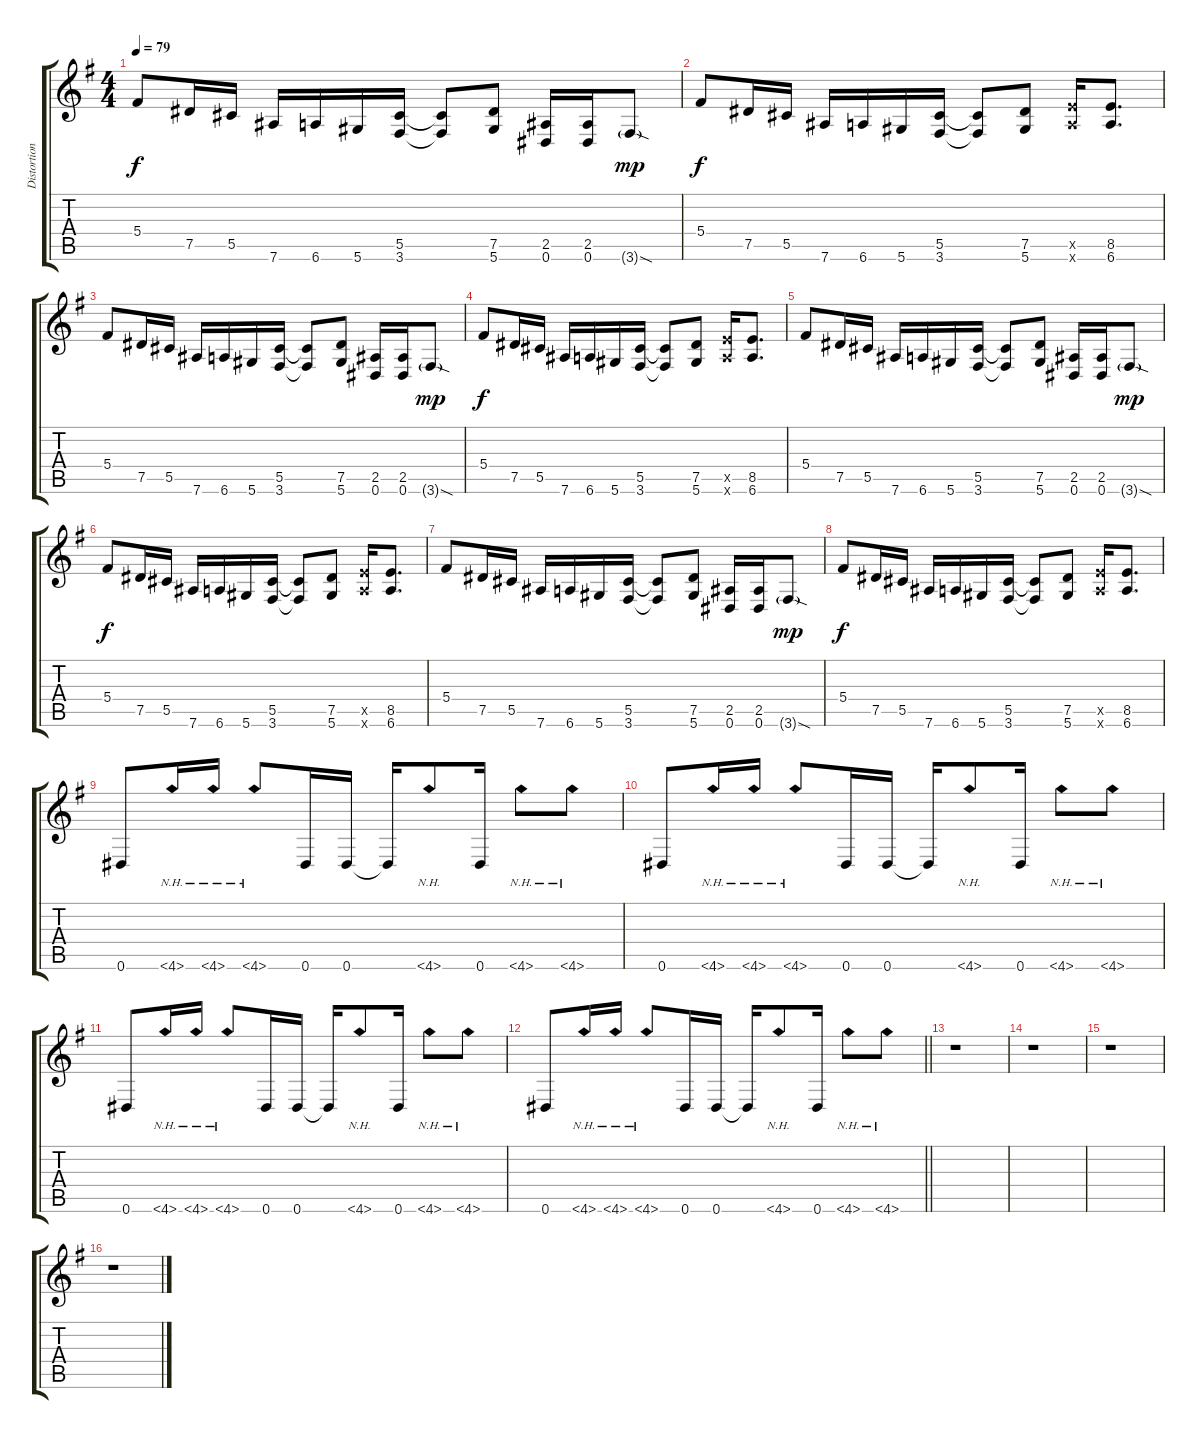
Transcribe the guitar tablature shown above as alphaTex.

\track ("Distortion" "Distortion") {instrument distortionguitar}
\staff {score tabs}
\tuning (Eb4 Bb3 Gb3 Db3 Ab2 Eb2) {hide}
\ts (4 4)
\tempo 79
\clef g2
\ks g
5.4.8{dy f instrument distortionguitar} 7.5.16 5.5.16 7.6.16 6.6.16 5.6.16 (5.5 3.6).16 (5.5{t} 3.6{t}).8 (7.5 5.6).8 (2.5 0.6).16 (2.5 0.6).16 3.6{sod g}.8{dy mp} |
5.4.8{dy f} 7.5.16 5.5.16 7.6.16 6.6.16 5.6.16 (5.5 3.6).16 (5.5{t} 3.6{t}).8 (7.5 5.6).8 (8.5{x} 6.6{x}).16 (8.5 6.6).8{d} |
5.4.8 7.5.16 5.5.16 7.6.16 6.6.16 5.6.16 (5.5 3.6).16 (5.5{t} 3.6{t}).8 (7.5 5.6).8 (2.5 0.6).16 (2.5 0.6).16 3.6{sod g}.8{dy mp} |
5.4.8{dy f} 7.5.16 5.5.16 7.6.16 6.6.16 5.6.16 (5.5 3.6).16 (5.5{t} 3.6{t}).8 (7.5 5.6).8 (8.5{x} 6.6{x}).16 (8.5 6.6).8{d} |
5.4.8 7.5.16 5.5.16 7.6.16 6.6.16 5.6.16 (5.5 3.6).16 (5.5{t} 3.6{t}).8 (7.5 5.6).8 (2.5 0.6).16 (2.5 0.6).16 3.6{sod g}.8{dy mp} |
5.4.8{dy f} 7.5.16 5.5.16 7.6.16 6.6.16 5.6.16 (5.5 3.6).16 (5.5{t} 3.6{t}).8 (7.5 5.6).8 (8.5{x} 6.6{x}).16 (8.5 6.6).8{d} |
5.4.8 7.5.16 5.5.16 7.6.16 6.6.16 5.6.16 (5.5 3.6).16 (5.5{t} 3.6{t}).8 (7.5 5.6).8 (2.5 0.6).16 (2.5 0.6).16 3.6{sod g}.8{dy mp} |
5.4.8{dy f} 7.5.16 5.5.16 7.6.16 6.6.16 5.6.16 (5.5 3.6).16 (5.5{t} 3.6{t}).8 (7.5 5.6).8 (8.5{x} 6.6{x}).16 (8.5 6.6).8{d} |
0.6.8 4.6{nh}.16 4.6{nh}.16 4.6{nh}.8 0.6.16 0.6.16 0.6{t}.16 4.6{nh}.8 0.6.16 4.6{nh}.8 4.6{nh}.8 |
0.6.8 4.6{nh}.16 4.6{nh}.16 4.6{nh}.8 0.6.16 0.6.16 0.6{t}.16 4.6{nh}.8 0.6.16 4.6{nh}.8 4.6{nh}.8 |
0.6.8 4.6{nh}.16 4.6{nh}.16 4.6{nh}.8 0.6.16 0.6.16 0.6{t}.16 4.6{nh}.8 0.6.16 4.6{nh}.8 4.6{nh}.8 |
\barLineRight lightlight
0.6.8 4.6{nh}.16 4.6{nh}.16 4.6{nh}.8 0.6.16 0.6.16 0.6{t}.16 4.6{nh}.8 0.6.16 4.6{nh}.8 4.6{nh}.8 |
r.1 |
r.1 |
r.1 |
r.1
